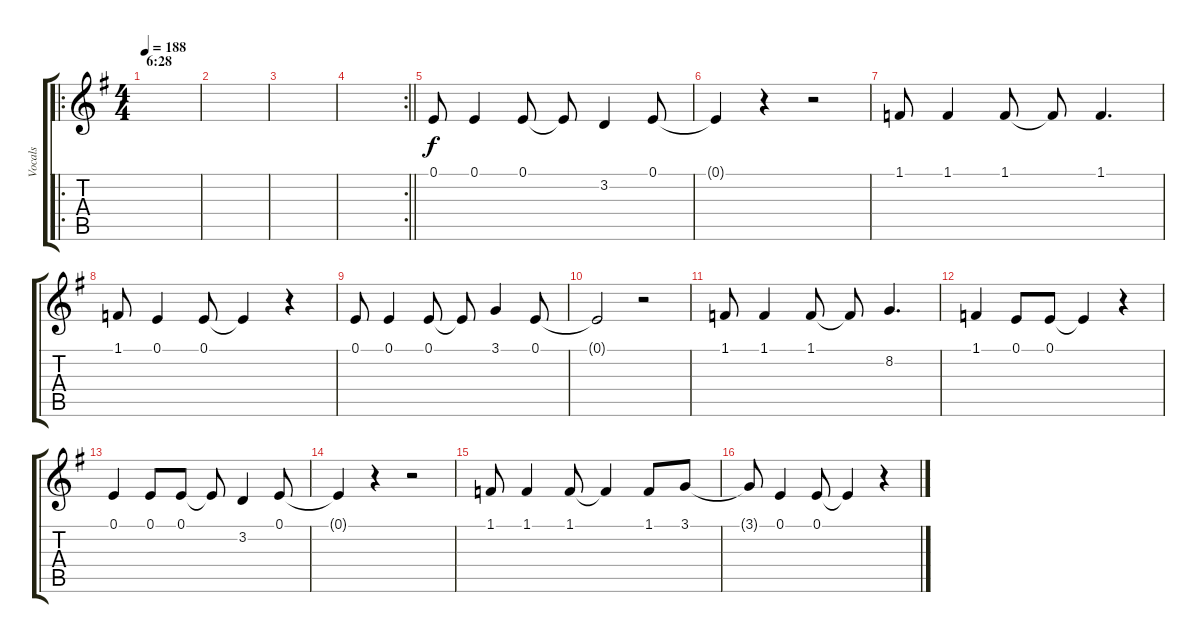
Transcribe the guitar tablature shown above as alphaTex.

\track ("Vocals" "Vocals") {instrument lead6voice}
\staff {score tabs}
\tuning (E4 B3 G3 D3 A2 E2) {hide}
\ro
\ts (4 4)
\section ("" "6:28")
\tempo 188
\clef g2
\ks eminor
|
|
|
\rc 2
\barLineRight lightlight
|
0.1.8 0.1.4 0.1.8 0.1{t}.8 3.2.4 0.1.8 |
0.1{t}.4 r.4 r.2 |
1.1.8 1.1.4 1.1.8 1.1{t}.8 1.1.4{d} |
1.1.8 0.1.4 0.1.8 0.1{t}.4 r.4 |
0.1.8 0.1.4 0.1.8 0.1{t}.8 3.1.4 0.1.8 |
0.1{t}.2 r.2 |
1.1.8 1.1.4 1.1.8 1.1{t}.8 8.2.4{d} |
1.1.4 0.1.8 0.1.8 0.1{t}.4 r.4 |
0.1.4 0.1.8 0.1.8 0.1{t}.8 3.2.4 0.1.8 |
0.1{t}.4 r.4 r.2 |
1.1.8 1.1.4 1.1.8 1.1{t}.4 1.1.8 3.1.8 |
3.1{t}.8 0.1.4 0.1.8 0.1{t}.4 r.4
